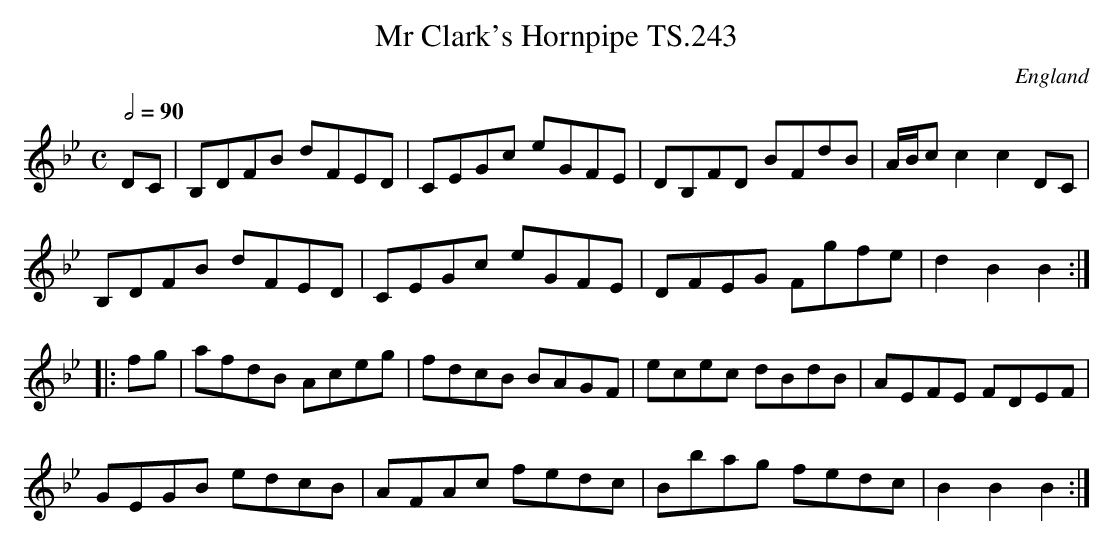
X:1
T:Mr Clark's Hornpipe TS.243
M:C
L:1/8
Q:1/2=90
O:England
K:Bb major
DC|B,DFB dFED|CEGc eGFE|DB,FD BFdB|A/B/cc2c2DC|!
B,DFB dFED|CEGc eGFE|DFEG Fgfe|d2B2B2:|!
|:fg|afdB Aceg|fdcB BAGF|ecec dBdB|AEFE FDEF|!
GEGB edcB|AFAc fedc|Bbag fedc|B2B2B2:|]
